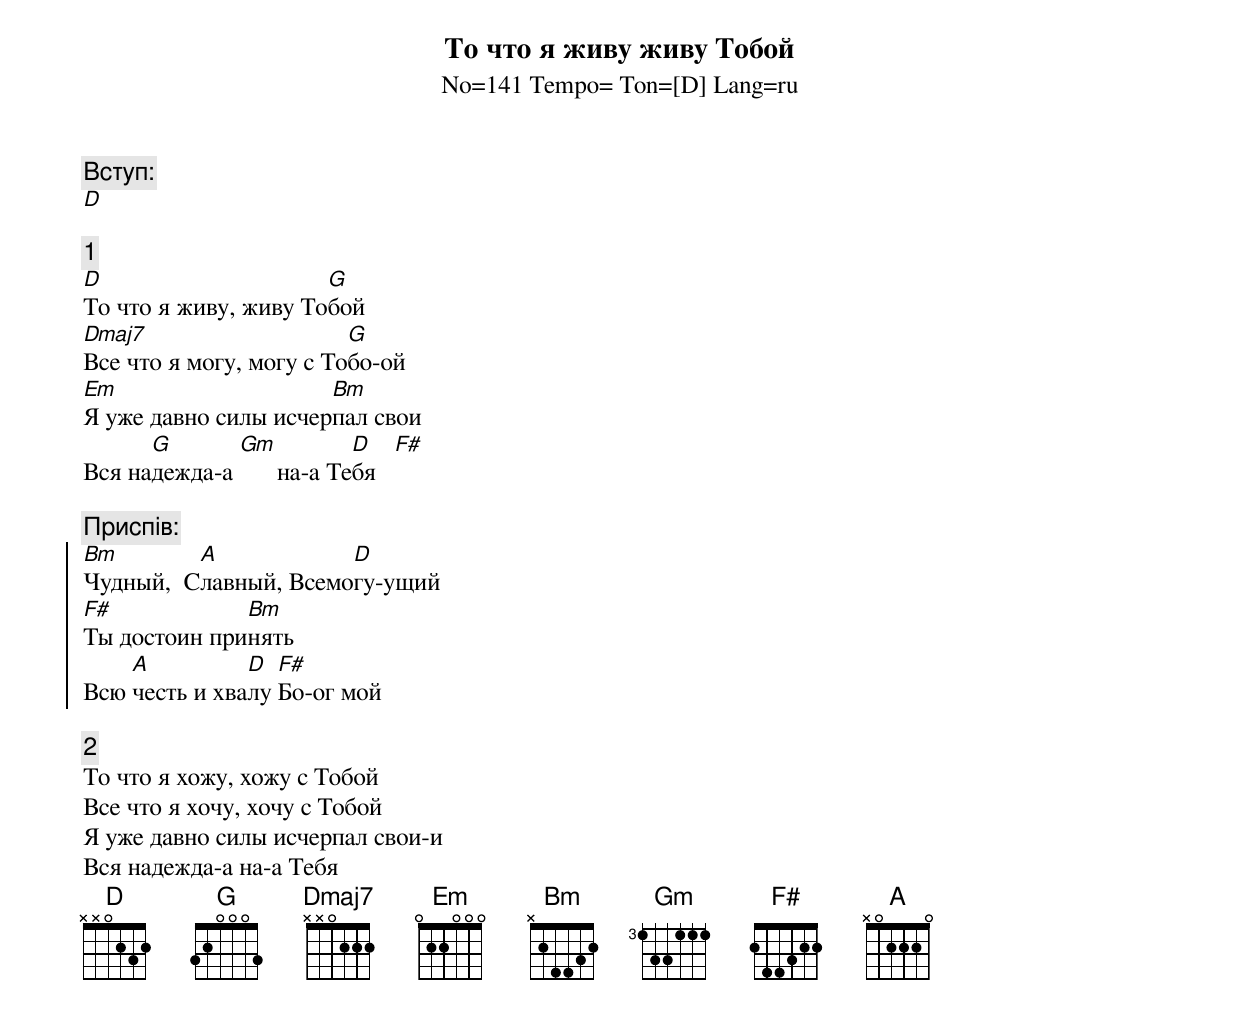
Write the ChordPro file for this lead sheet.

{title:То что я живу живу Тобой}
{subtitle:No=141 Tempo= Ton=[D] Lang=ru}

{c: Вступ:}
[D]

{c: 1}
[D]То что я живу, живу То[G]бой
[Dmaj7]Все что я могу, могу с То[G]бо-ой
[Em]Я уже давно силы исчер[Bm]пал свои
Вся на[G]дежда-а [Gm]      на-а Те[D]бя   [F#]

{c: Приcпів:}
{soc}
[Bm]Чудный,  С[A]лавный, Всемо[D]гу-ущий
[F#]Ты достоин при[Bm]нять
Всю [A]честь и хва[D]лу [F#]Бо-ог мой
{eoc}

{c: 2}
То что я хожу, хожу с Тобой
Все что я хочу, хочу с Тобой
Я уже давно силы исчерпал свои-и
Вся надежда-а на-а Тебя
